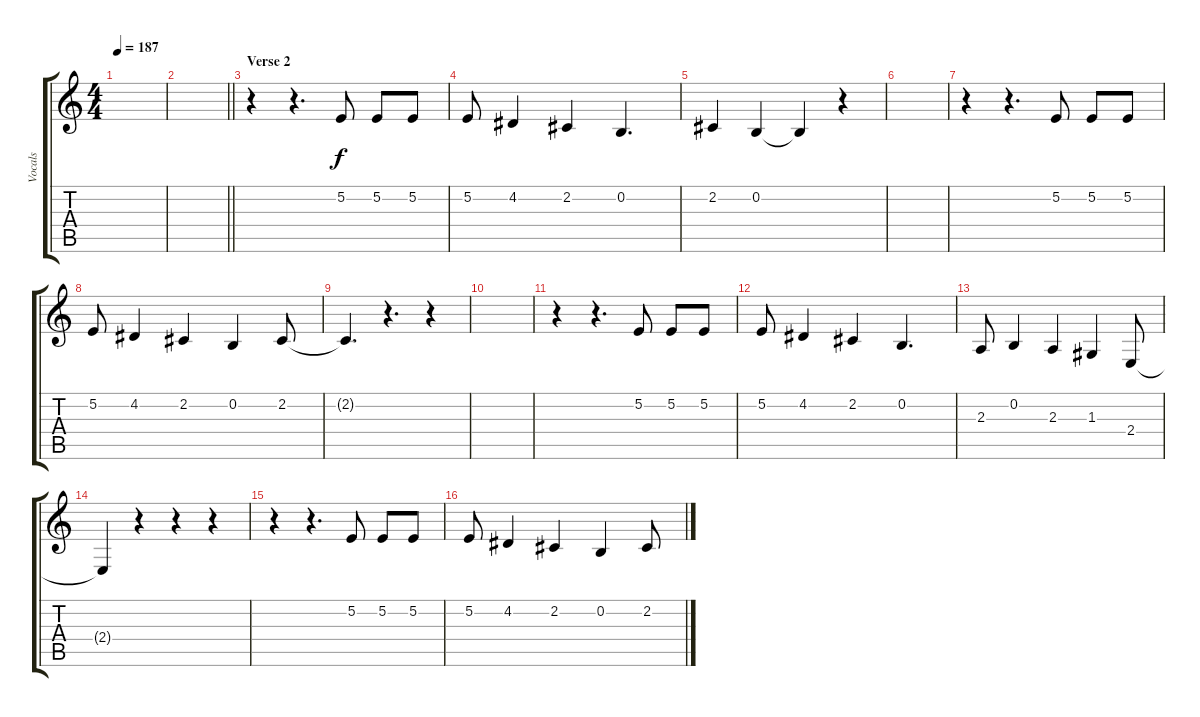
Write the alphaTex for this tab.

\track ("Vocals" "Vocals") {instrument altosax}
\staff {score tabs}
\tuning (E4 B3 G3 D3 A2 E2) {hide}
\ts (4 4)
\tempo 187
\clef g2
\ks c
|
\barLineRight lightlight
|
\section ("" "Verse 2")
r.4 r.4{d} 5.2.8 5.2.8 5.2.8 |
5.2.8 4.2.4 2.2.4 0.2.4{d} |
2.2.4 0.2.4 0.2{t}.4 r.4 |
|
r.4 r.4{d} 5.2.8 5.2.8 5.2.8 |
5.2.8 4.2.4 2.2.4 0.2.4 2.2.8 |
2.2{t}.4{d} r.4{d} r.4 |
|
r.4 r.4{d} 5.2.8 5.2.8 5.2.8 |
5.2.8 4.2.4 2.2.4 0.2.4{d} |
2.3.8 0.2.4 2.3.4 1.3.4 2.4.8 |
2.4{t}.4 r.4 r.4 r.4 |
r.4 r.4{d} 5.2.8 5.2.8 5.2.8 |
5.2.8 4.2.4 2.2.4 0.2.4 2.2.8
